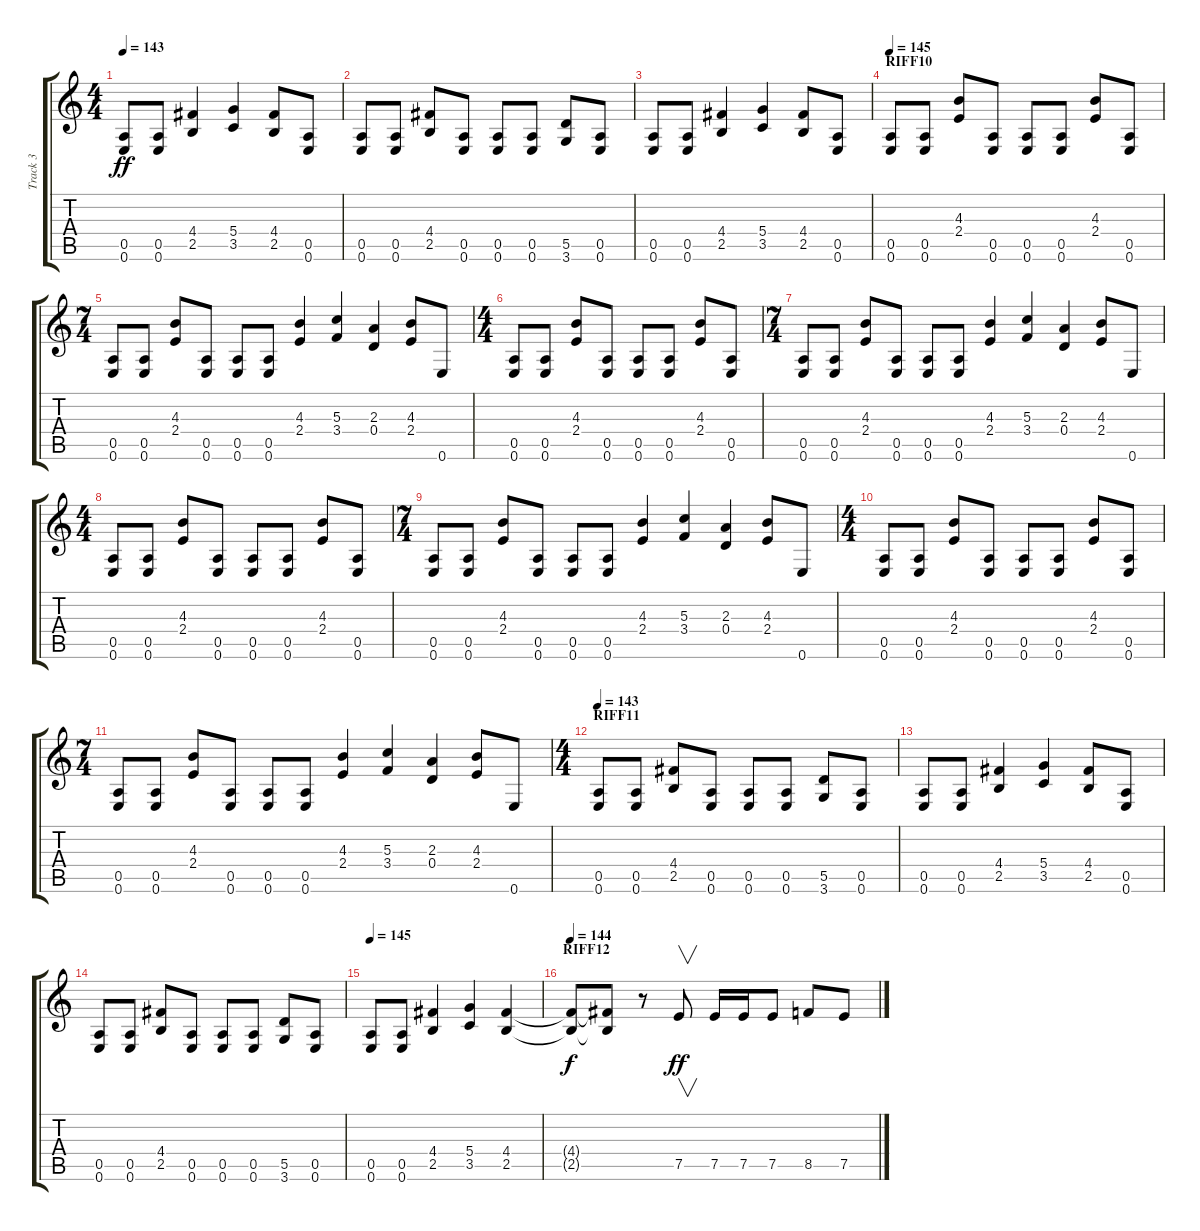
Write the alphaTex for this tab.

\track ("Track 3" "Track 3") {instrument distortionguitar}
\staff {score tabs}
\tuning (E4 B3 G3 D3 A2 E2) {hide}
\ts (4 4)
\tempo 143
\clef g2
\ks c
(0.5 0.6).8{dy ff} (0.5 0.6).8 (4.4 2.5).4 (5.4 3.5).4 (4.4 2.5).8 (0.5 0.6).8 |
(0.5 0.6).8 (0.5 0.6).8 (4.4 2.5).8 (0.5 0.6).8 (0.5 0.6).8 (0.5 0.6).8 (5.5 3.6).8 (0.5 0.6).8 |
(0.5 0.6).8 (0.5 0.6).8 (4.4 2.5).4 (5.4 3.5).4 (4.4 2.5).8 (0.5 0.6).8 |
\section ("" "RIFF10")
\tempo 145
(0.5 0.6).8 (0.5 0.6).8 (4.3 2.4).8 (0.5 0.6).8 (0.5 0.6).8 (0.5 0.6).8 (4.3 2.4).8 (0.5 0.6).8 |
\ts (7 4)
(0.5 0.6).8 (0.5 0.6).8 (4.3 2.4).8 (0.5 0.6).8 (0.5 0.6).8 (0.5 0.6).8 (4.3 2.4).4 (5.3 3.4).4 (2.3 0.4).4 (4.3 2.4).8 0.6.8 |
\ts (4 4)
(0.5 0.6).8 (0.5 0.6).8 (4.3 2.4).8 (0.5 0.6).8 (0.5 0.6).8 (0.5 0.6).8 (4.3 2.4).8 (0.5 0.6).8 |
\ts (7 4)
(0.5 0.6).8 (0.5 0.6).8 (4.3 2.4).8 (0.5 0.6).8 (0.5 0.6).8 (0.5 0.6).8 (4.3 2.4).4 (5.3 3.4).4 (2.3 0.4).4 (4.3 2.4).8 0.6.8 |
\ts (4 4)
(0.5 0.6).8 (0.5 0.6).8 (4.3 2.4).8 (0.5 0.6).8 (0.5 0.6).8 (0.5 0.6).8 (4.3 2.4).8 (0.5 0.6).8 |
\ts (7 4)
(0.5 0.6).8 (0.5 0.6).8 (4.3 2.4).8 (0.5 0.6).8 (0.5 0.6).8 (0.5 0.6).8 (4.3 2.4).4 (5.3 3.4).4 (2.3 0.4).4 (4.3 2.4).8 0.6.8 |
\ts (4 4)
(0.5 0.6).8 (0.5 0.6).8 (4.3 2.4).8 (0.5 0.6).8 (0.5 0.6).8 (0.5 0.6).8 (4.3 2.4).8 (0.5 0.6).8 |
\ts (7 4)
(0.5 0.6).8 (0.5 0.6).8 (4.3 2.4).8 (0.5 0.6).8 (0.5 0.6).8 (0.5 0.6).8 (4.3 2.4).4 (5.3 3.4).4 (2.3 0.4).4 (4.3 2.4).8 0.6.8 |
\ts (4 4)
\section ("" "RIFF11")
\tempo 143
(0.5 0.6).8 (0.5 0.6).8 (4.4 2.5).8 (0.5 0.6).8 (0.5 0.6).8 (0.5 0.6).8 (5.5 3.6).8 (0.5 0.6).8 |
(0.5 0.6).8 (0.5 0.6).8 (4.4 2.5).4 (5.4 3.5).4 (4.4 2.5).8 (0.5 0.6).8 |
(0.5 0.6).8 (0.5 0.6).8 (4.4 2.5).8 (0.5 0.6).8 (0.5 0.6).8 (0.5 0.6).8 (5.5 3.6).8 (0.5 0.6).8 |
\tempo 145
(0.5 0.6).8 (0.5 0.6).8 (4.4 2.5).4 (5.4 3.5).4 (4.4 2.5).4 |
\section ("" "RIFF12")
\tempo 144
(4.4{t} 2.5{t}).8{dy f} (4.4{t} 2.5{t}).8 r.8 7.5.8{v dy ff} 7.5.16 7.5.16 7.5.8 8.5.8 7.5.8
